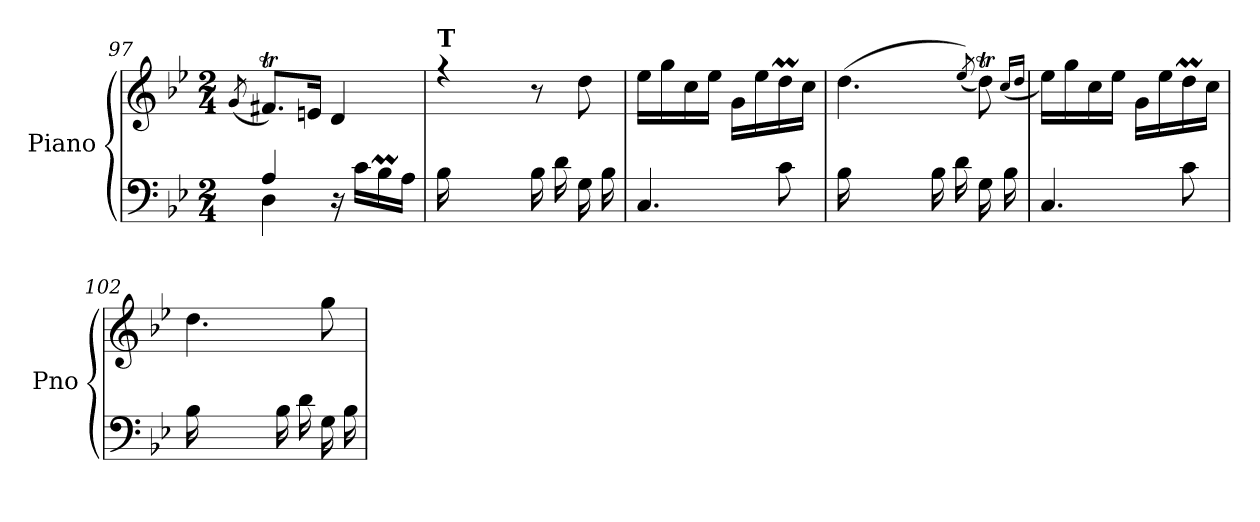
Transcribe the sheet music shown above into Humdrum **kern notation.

**kern	**kern
*part1	*part1
*staff2	*staff1
*I"Piano	*
*I'Pno	*
*clefF4	*clefG2
*k[b-e-]	*k[b-e-]
*M2/4	*M2/4
=97	=97
.	(<8qg/
*^	*
4A/	4D\	8.f#Xt/L)
.	.	16en/Jk
16r	4ryy	4d/
16c\LL	.	.
16B-M\	.	.
16A\JJ	.	.
*v	*v	*
=98	=98
*	*^
!	!LO:TX:a:B:t=T	!
16B-\LL	4r	16ryy
8.ryy	.	16g\
.	.	16d\
.	.	16g\JJ
16B-\LL	8r	4ryy
16d\	.	.
16G\	8dd\	.
16B-\JJ	.	.
*	*v	*v
=99	=99
4.C/	16ee-\LL
.	16gg\
.	16cc\
.	16ee-\JJ
.	16g\LL
.	16ee-\
8c\	16ddm\
.	16cc\JJ
=100	=100
*	*^
16B-\LL	(>4.dd\	16ryy
8.ryy	.	16g\
.	.	16d\
.	.	16g\JJ
16B-\LL	.	4ryy
16d\	.	.
.	(<8qee-/)	.
16G\	8ddt\)	.
16B-\JJ	.	.
*	*v	*v
.	(<16qcc/LL
.	16qdd/JJ
=101	=101
4.C/	16ee-\LL)
.	16gg\
.	16cc\
.	16ee-\JJ
.	16g\LL
.	16ee-\
8c\	16ddm\
.	16cc\JJ
!!LO:LB:g=z
=102	=102
*	*^
16B-\LL	4.dd\	16ryy
8.ryy	.	16g\
.	.	16d\
.	.	16g\JJ
16B-\LL	.	4ryy
16d\	.	.
16G\	8gg\	.
16B-\JJ	.	.
*	*v	*v
=	=
*-	*-
